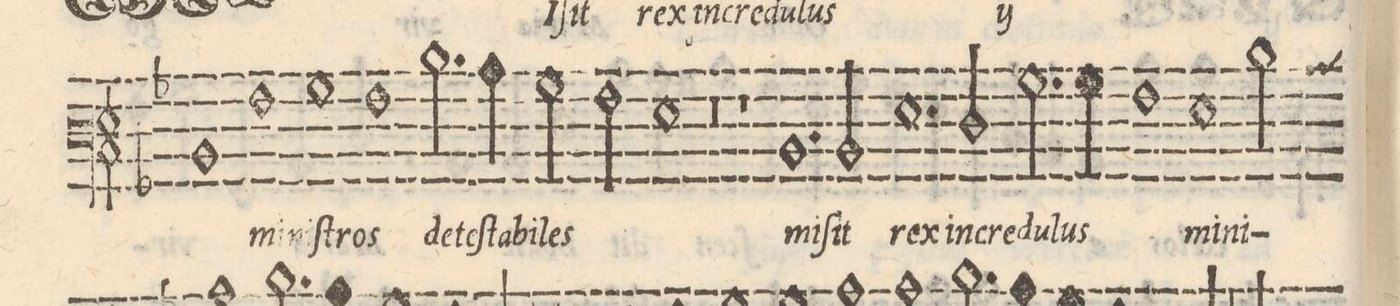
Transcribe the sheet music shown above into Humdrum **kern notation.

**kern	**text
*I"BASSVS	*
*clefF3	*
*k[b-]	*
*met(C|)	*
*M2/1	*
1D	-lus
*	*Xij
=9-	=9-
1A	mi-
1B-	-ni-
=10-	=10-
1A	-ſtros
2.d\	de-
4c\	-te-
=11-	=11-
2B-\	-ſta-
2A\	-bi-
1G	-les
=12-	=12-
0r	.
=13-	=13-
1r	.
1.D	mi-
=14-	=14-
2D/	-ſit
1.G	rex
=15-	=15-
2F/	in-
2.B-\	-cre-
4B-\	-du-
=16-	=16-
1A	-lus
1G	mi-
=17-	=17-
2d\	-ni-
*custos:c	*
*-	*-
